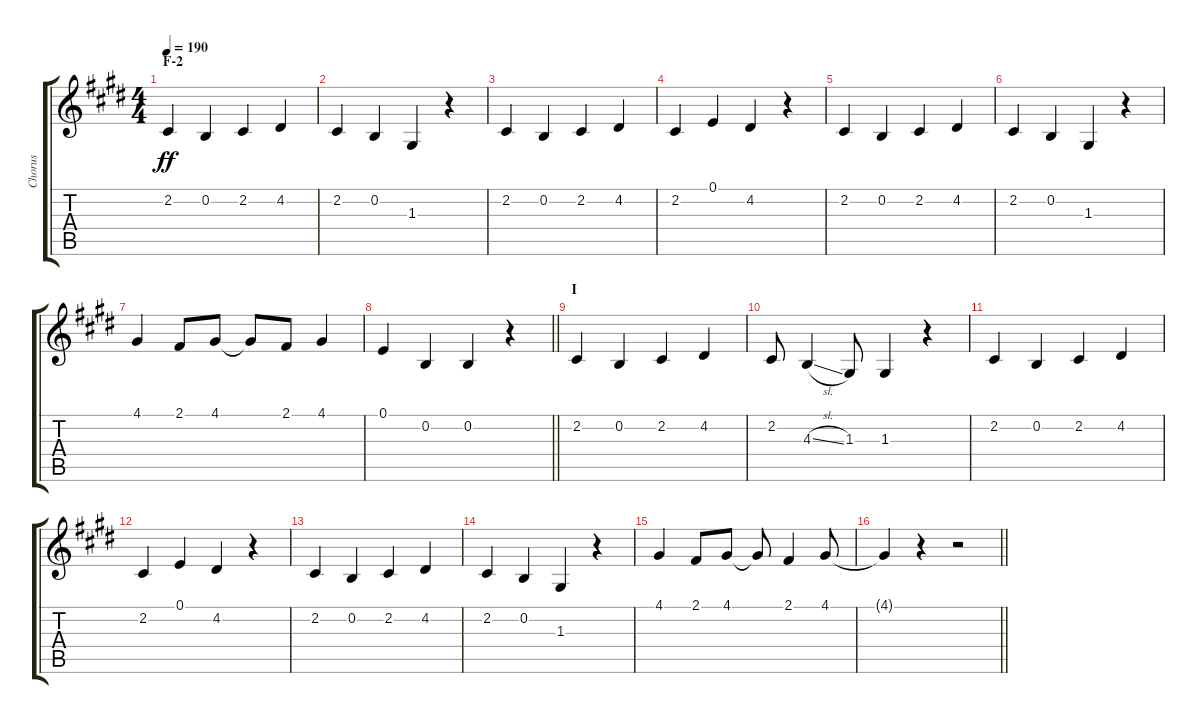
\track ("Chorus" "Chorus") {instrument voiceoohs}
\staff {score tabs}
\tuning (E4 B3 G3 D3 A2 E2) {hide}
\ts (4 4)
\section ("" "F-2")
\tempo 190
\clef g2
\ks e
2.2.4{dy ff} 0.2.4 2.2.4 4.2.4 |
2.2.4 0.2.4 1.3.4 r.4 |
2.2.4 0.2.4 2.2.4 4.2.4 |
2.2.4 0.1.4 4.2.4 r.4 |
2.2.4 0.2.4 2.2.4 4.2.4 |
2.2.4 0.2.4 1.3.4 r.4 |
4.1.4 2.1.8 4.1.8 4.1{t}.8 2.1.8 4.1.4 |
\barLineRight lightlight
0.1.4 0.2.4 0.2.4 r.4 |
\section ("" "I")
2.2.4 0.2.4 2.2.4 4.2.4 |
2.2.8 4.3{sl}.4 1.3.8 1.3.4 r.4 |
2.2.4 0.2.4 2.2.4 4.2.4 |
2.2.4 0.1.4 4.2.4 r.4 |
2.2.4 0.2.4 2.2.4 4.2.4 |
2.2.4 0.2.4 1.3.4 r.4 |
4.1.4 2.1.8 4.1.8 4.1{t}.8 2.1.4 4.1.8 |
\barLineRight lightlight
4.1{t}.4 r.4 r.2
